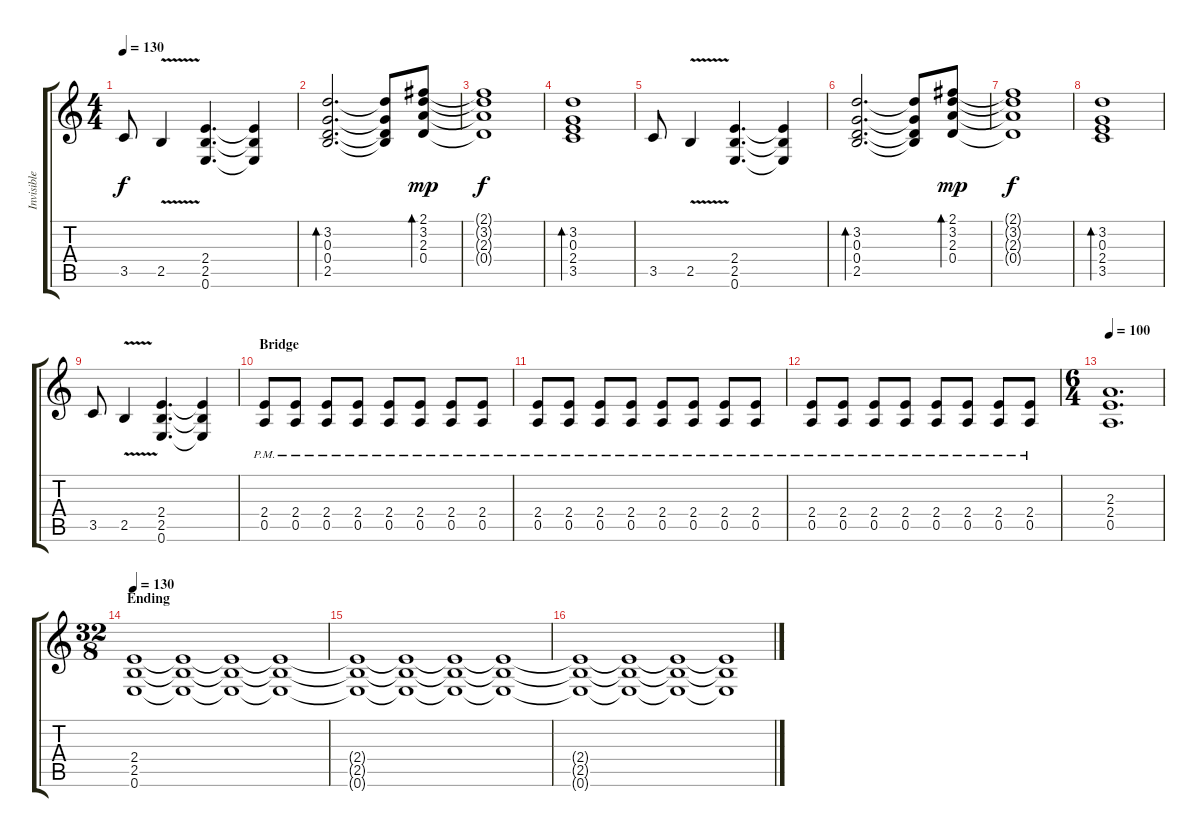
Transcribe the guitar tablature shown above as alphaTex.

\track ("Invisible Guitarist !" "Invisible ") {instrument distortionguitar}
\staff {score tabs}
\tuning (E4 B3 G3 D3 A2 E2) {hide}
\ts (4 4)
\tempo 130
\clef g2
\ks c
3.5.8{dy f} 2.5{v}.4 (2.4 2.5 0.6).4{d} (2.4{t} 2.5{t} 0.6{t}).4 |
(3.2 0.3 0.4 2.5).2{d bd 30} (3.2{t} 0.3{t} 0.4{t} 2.5{t}).8 (2.1 3.2 2.3 0.4).8{bd 120 dy mp} |
(2.1{t} 3.2{t} 2.3{t} 0.4{t}).1{dy f} |
(3.2 0.3 2.4 3.5).1{bd 30} |
3.5.8 2.5{v}.4 (2.4 2.5 0.6).4{d} (2.4{t} 2.5{t} 0.6{t}).4 |
(3.2 0.3 0.4 2.5).2{d bd 30} (3.2{t} 0.3{t} 0.4{t} 2.5{t}).8 (2.1 3.2 2.3 0.4).8{bd 120 dy mp} |
(2.1{t} 3.2{t} 2.3{t} 0.4{t}).1{dy f} |
(3.2 0.3 2.4 3.5).1{bd 30} |
3.5.8 2.5{v}.4 (2.4 2.5 0.6).4{d} (2.4{t} 2.5{t} 0.6{t}).4 |
\section ("" "Bridge")
(2.4{pm} 0.5{pm}).8 (2.4{pm} 0.5{pm}).8 (2.4{pm} 0.5{pm}).8 (2.4{pm} 0.5{pm}).8 (2.4{pm} 0.5{pm}).8 (2.4{pm} 0.5{pm}).8 (2.4{pm} 0.5{pm}).8 (2.4{pm} 0.5{pm}).8 |
(2.4{pm} 0.5{pm}).8 (2.4{pm} 0.5{pm}).8 (2.4{pm} 0.5{pm}).8 (2.4{pm} 0.5{pm}).8 (2.4{pm} 0.5{pm}).8 (2.4{pm} 0.5{pm}).8 (2.4{pm} 0.5{pm}).8 (2.4{pm} 0.5{pm}).8 |
(2.4{pm} 0.5{pm}).8 (2.4{pm} 0.5{pm}).8 (2.4{pm} 0.5{pm}).8 (2.4{pm} 0.5{pm}).8 (2.4{pm} 0.5{pm}).8 (2.4{pm} 0.5{pm}).8 (2.4{pm} 0.5{pm}).8 (2.4{pm} 0.5{pm}).8 |
\ts (6 4)
\tempo 100
(2.3 2.4 0.5).1{d} |
\ts (32 8)
\section ("" "Ending")
\tempo 130
(2.4 2.5 0.6).1{volume 10} (2.4{t} 2.5{t} 0.6{t}).1 (2.4{t} 2.5{t} 0.6{t}).1 (2.4{t} 2.5{t} 0.6{t}).1 |
(2.4{t} 2.5{t} 0.6{t}).1 (2.4{t} 2.5{t} 0.6{t}).1 (2.4{t} 2.5{t} 0.6{t}).1 (2.4{t} 2.5{t} 0.6{t}).1 |
(2.4{t} 2.5{t} 0.6{t}).1 (2.4{t} 2.5{t} 0.6{t}).1 (2.4{t} 2.5{t} 0.6{t}).1 (2.4{t} 2.5{t} 0.6{t}).1
